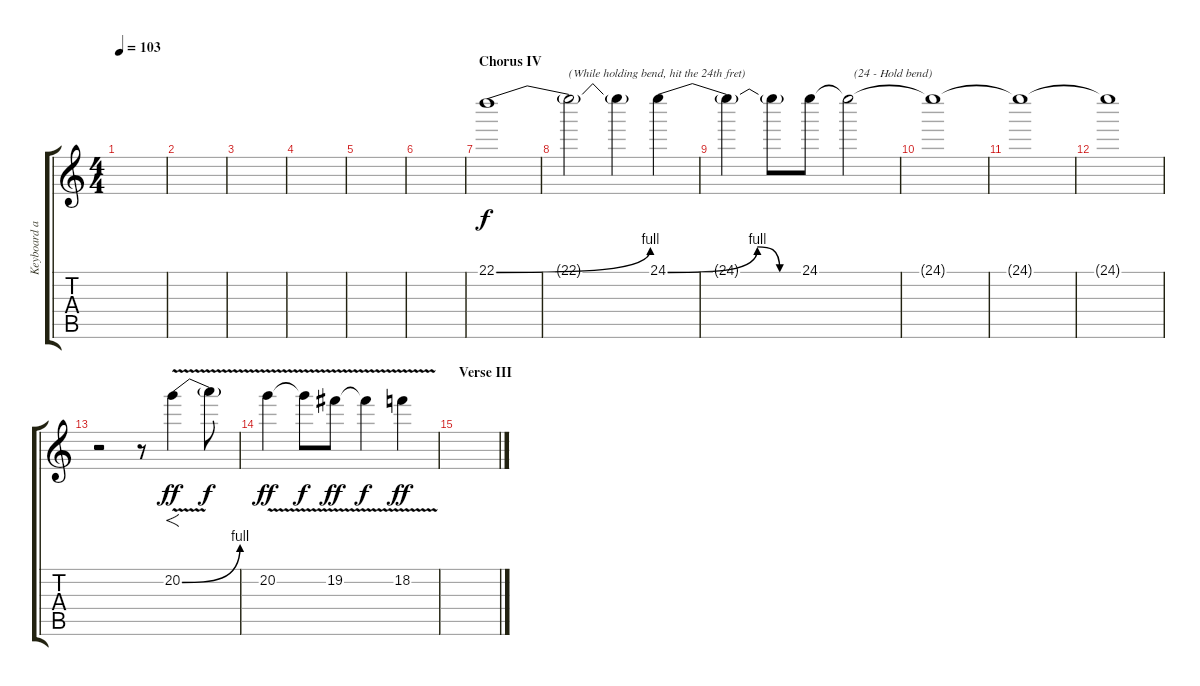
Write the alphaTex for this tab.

\track ("Keyboard and Fills" "Keyboard a") {instrument electricguitarclean}
\staff {score tabs}
\tuning (E4 B3 G3 D3 A2 E2) {hide}
\ts (4 4)
\tempo 103
\clef g2
\ks c
|
|
|
|
|
|
\section ("" "Chorus IV")
22.1{be (bend 0 0 60 4)}.1{volume 16 instrument distortionguitar} |
22.1{t}.2{txt "(While holding bend, hit the 24th fret)"} 22.1{t}.4 24.1{be (custom 0 0 40 4 50 0 60 0)}.4 |
24.1{t}.4 24.1{t}.8 24.1.8 24.1{t}.2{txt "  (24 - Hold bend)"} |
24.1{t}.1 |
24.1{t}.1 |
24.1{t}.1{volume 16} |
r.2{volume 16 instrument distortionguitar} r.8 20.2{be (bend 0 0 60 4) v}.4{f dy ff} 20.2{t}.8{dy f} |
20.2{v}.4{dy ff} 20.2{t}.8{dy f} 19.2{v}.8{dy ff} 19.2{t}.4{dy f} 18.2{v}.4{dy ff} |
\section ("" "Verse III")
